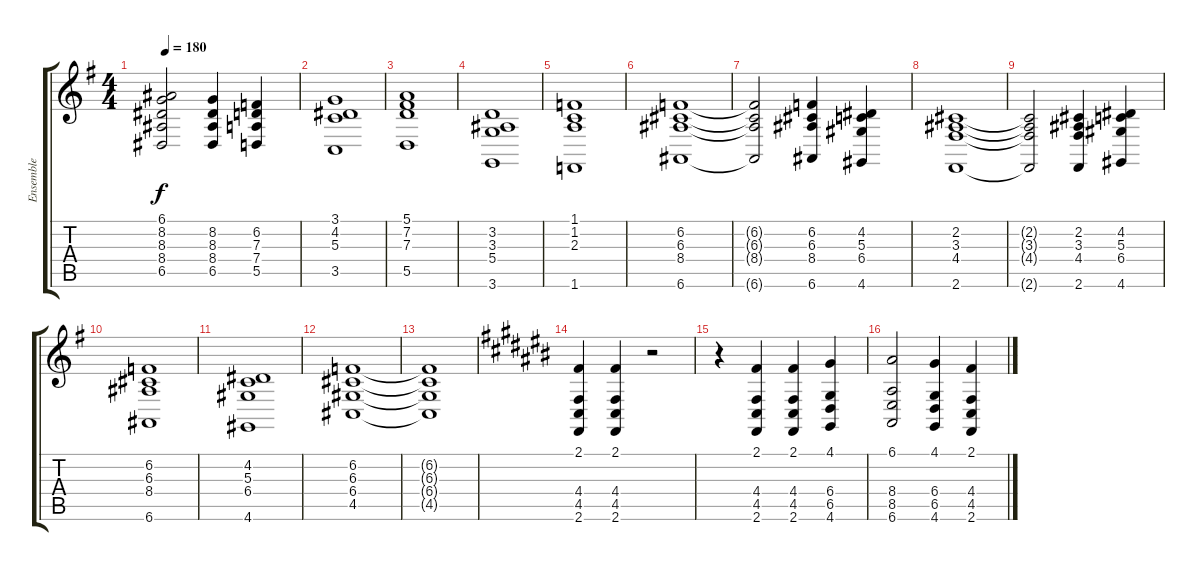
\track ("Ensemble" "Ensemble") {instrument stringensemble1}
\staff {score tabs}
\tuning (E4 B3 G3 D3 A2 E2) {hide}
\ts (4 4)
\tempo 180
\clef g2
\ks eminor
(6.1{t} 8.2{t} 8.3{t} 8.4{t} 6.5{t}).2{dy f} (8.2 8.3 8.4 6.5).4 (6.2 7.3 7.4 5.5).4 |
(3.1 4.2 5.3 3.5).1 |
(5.1 7.2 7.3 5.5).1 |
(3.2 3.3 5.4 3.6).1 |
(1.1 1.2 2.3 1.6).1 |
\section ("" "")
(6.2 6.3 8.4 6.6).1 |
(6.2{t} 6.3{t} 8.4{t} 6.6{t}).2 (6.2 6.3 8.4 6.6).4 (4.2 5.3 6.4 4.6).4 |
(2.2 3.3 4.4 2.6).1 |
(2.2{t} 3.3{t} 4.4{t} 2.6{t}).2 (2.2 3.3 4.4 2.6).4 (4.2 5.3 6.4 4.6).4 |
(6.2 6.3 8.4 6.6).1 |
(4.2 5.3 6.4 4.6).1 |
(6.2 6.3 6.4 4.5).1 |
(6.2{t} 6.3{t} 6.4{t} 4.5{t}).1 |
\section ("" "")
\ks a#minor
(2.1 4.4 4.5 2.6).4 (2.1 4.4 4.5 2.6).4 r.2 |
r.4 (2.1 4.4 4.5 2.6).4 (2.1 4.4 4.5 2.6).4 (4.1 6.4 6.5 4.6).4 |
(6.1 8.4 8.5 6.6).2 (4.1 6.4 6.5 4.6).4 (2.1 4.4 4.5 2.6).4
